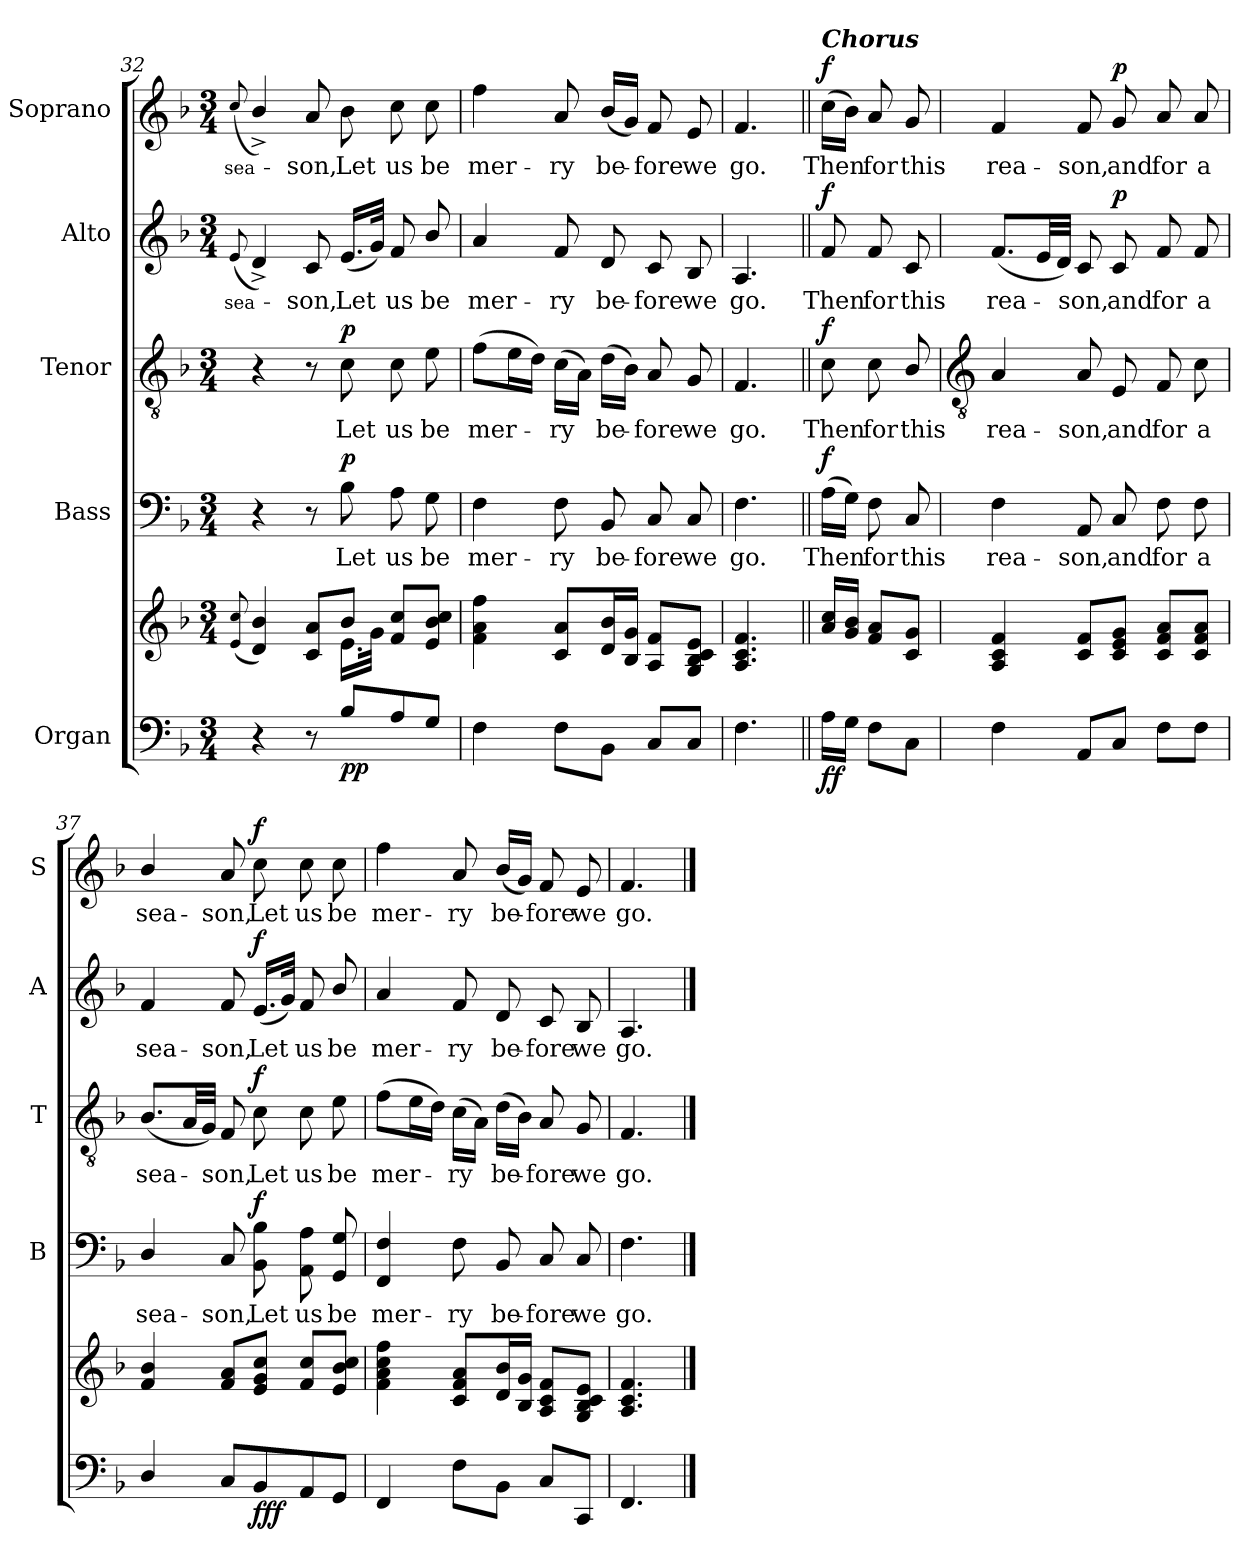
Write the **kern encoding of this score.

**kern	**kern	**dynam	**kern	**text	**dynam	**kern	**text	**dynam	**kern	**text	**dynam	**kern	**text	**dynam
*part5	*part5	*part5	*part4	*part4	*part4	*part3	*part3	*part3	*part2	*part2	*part2	*part1	*part1	*part1
*staff6	*staff5	*staff5/6	*staff4	*staff4	*staff4	*staff3	*staff3	*staff3	*staff2	*staff2	*staff2	*staff1	*staff1	*staff1
*I"Organ	*	*	*I"Bass	*	*	*I"Tenor	*	*	*I"Alto	*	*	*I"Soprano	*	*
*	*	*	*I'B	*	*	*I'T	*	*	*I'A	*	*	*I'S	*	*
!!LO:LB:g=z
*clefF4	*clefG2	*	*clefF4	*	*	*clefGv2	*	*	*clefG2	*	*	*clefG2	*	*
*k[b-]	*k[b-]	*	*k[b-]	*	*	*k[b-]	*	*	*k[b-]	*	*	*k[b-]	*	*
*F:	*F:	*	*F:	*	*	*F:	*	*	*F:	*	*	*F:	*	*
*M3/4	*M3/4	*	*M3/4	*	*	*M3/4	*	*	*M3/4	*	*	*M3/4	*	*
=32	=32	=32	=32	=32	=32	=32	=32	=32	=32	=32	=32	=32	=32	=32
!	!	!	!	!	!	!	!	!	!	!LO:LY:b	!	!	!LO:LY:b	!
.	(<8qqe/ 8qqcc/	.	.	.	.	.	.	.	(<8qqe	sea-	.	(<8qqcc/	sea-	.
*	*^	*	*	*	*	*	*	*	*	*	*	*	*	*
4r	4d/ 4b-/)	4.ryy	.	4r	.	.	4r	.	.	4d^)	.	.	4b-^/)	.	.
!	!	!	!	!	!	!	!	!	!	!	!LO:LY:b	!	!	!LO:LY:b	!
8r	8c/ 8a/L	.	.	8r	.	.	8r	.	.	8c	son,	.	8a	son,	.
!	!	!	!LO:DY:b=2	!	!LO:LY:b	!	!	!LO:LY:b	!	!	!LO:LY:b	!	!	!LO:LY:b	!
!	!	!	!LO:DY:n=1:b	!	!	!LO:DY:b	!	!	!LO:DY:b	!	!	!	!	!	!
8B-\L	8b-\J	16.e\LL	p p	8B-	Let	p	8c	Let	p	(<16.eLL	Let	.	8b-	Let	.
.	.	32g\JJ	.	.	.	.	.	.	.	32gJJ)	.	.	.	.	.
!	!	!	!	!	!LO:LY:b	!	!	!LO:LY:b	!	!	!LO:LY:b	!	!	!LO:LY:b	!
8A/	8f 8ccL	4ryy	.	8A	us	.	8c	us	.	8f	us	.	8cc	us	.
!	!	!	!	!	!LO:LY:b	!	!	!LO:LY:b	!	!	!LO:LY:b	!	!	!LO:LY:b	!
8G/J	8e 8b- 8ccJ	.	.	8G	be	.	8e	be	.	8b-/	be	.	8cc	be	.
=33	=33	=33	=33	=33	=33	=33	=33	=33	=33	=33	=33	=33	=33	=33	=33
!	!	!	!	!	!LO:LY:b	!	!	!LO:LY:b	!	!	!LO:LY:b	!	!	!LO:LY:b	!
4F	4f 4a 4ff	2ryy	.	4F	mer-	.	(>8fL	mer-	.	4a	mer-	.	4ff	mer-	.
.	.	.	.	.	.	.	16eL	.	.	.	.	.	.	.	.
.	.	.	.	.	.	.	16dJJ)	.	.	.	.	.	.	.	.
!	!	!	!	!	!LO:LY:b	!	!	!LO:LY:b	!	!	!LO:LY:b	!	!	!LO:LY:b	!
8FL	8c 8aL	.	.	8F	-ry	.	(>16cLL	ry	.	8f	-ry	.	8a	-ry	.
.	.	.	.	.	.	.	16AJJ)	.	.	.	.	.	.	.	.
!	!	!	!	!	!LO:LY:b	!	!	!LO:LY:b	!	!	!LO:LY:b	!	!	!LO:LY:b	!
8BB-J	16d 16b-L	.	.	8BB-	be-	.	(>16dLL	be-	.	8d	be-	.	(<16b-LL	be-	.
.	16B- 16gJJ	.	.	.	.	.	16B-JJ)	.	.	.	.	.	16gJJ)	.	.
!	!	!	!	!	!LO:LY:b	!	!	!LO:LY:b	!	!	!LO:LY:b	!	!	!LO:LY:b	!
8CL	8A 8fL	8ryy	.	8C	-fore	.	8A	fore	.	8c	-fore	.	8f	fore	.
!	!	!	!	!	!LO:LY:b	!	!	!LO:LY:b	!	!	!LO:LY:b	!	!	!LO:LY:b	!
8CJ	8G 8B- 8c 8eJ	8ryy	.	8C	we	.	8G	we	.	8B-	we	.	8e	we	.
=34	=34	=34	=34	=34	=34	=34	=34	=34	=34	=34	=34	=34	=34	=34	=34
!	!	!	!	!	!LO:LY:b	!	!	!LO:LY:b	!	!	!LO:LY:b	!	!	!LO:LY:b	!
4.F	4.A 4.c 4.f	4.ryy	.	4.F	go.	.	4.F	go.	.	4.A	go.	.	4.f	go.	.
=35||	=35||	=35||	=35||	=35||	=35||	=35||	=35||	=35||	=35||	=35||	=35||	=35||	=35||	=35||	=35||
!	!	!	!	!	!	!	!	!	!	!	!	!	!LO:TX:a:Bi:t=Chorus	!	!
!	!	!	!LO:DY:b=2	!	!LO:LY:b	!	!	!LO:LY:b	!	!	!LO:LY:b	!	!	!LO:LY:b	!
!	!	!	!LO:DY:n=1:b	!	!	!LO:DY:b	!	!	!LO:DY:b	!	!	!LO:DY:b	!	!	!LO:DY:b
16ALL	16a 16ccLL	4.ryy	f f	(>16ALL	Then	f	8c	Then	f	8f	Then	f	(>16ccLL	Then	f
16GJJ	16g 16b-JJ	.	.	16GJJ)	.	.	.	.	.	.	.	.	16b-JJ)	.	.
!	!	!	!	!	!LO:LY:b	!	!	!LO:LY:b	!	!	!LO:LY:b	!	!	!LO:LY:b	!
8FL	8f 8aL	.	.	8F	for	.	8c	for	.	8f	for	.	8a	for	.
!	!	!	!	!	!LO:LY:b	!	!	!LO:LY:b	!	!	!LO:LY:b	!	!	!LO:LY:b	!
8CJ	8c 8gJ	.	.	8C	this	.	8B-/	this	.	8c	this	.	8g	this	.
*	*v	*v	*	*	*	*	*	*	*	*	*	*	*	*	*
!!LO:LB:g=z
=36	=36	=36	=36	=36	=36	=36	=36	=36	=36	=36	=36	=36	=36	=36
*	*	*	*	*	*	*clefGv2	*	*	*	*	*	*	*	*
!	!	!	!	!LO:LY:b	!	!	!LO:LY:b	!	!	!LO:LY:b	!	!	!LO:LY:b	!
4F	4A 4c 4f	.	4F	rea-	.	4A	rea-	.	(<8.fL	rea-	.	4f	rea-	.
.	.	.	.	.	.	.	.	.	32eLL	.	.	.	.	.
.	.	.	.	.	.	.	.	.	32dJJJ)	.	.	.	.	.
!	!	!	!	!LO:LY:b	!	!	!LO:LY:b	!	!	!LO:LY:b	!	!	!LO:LY:b	!
8AAL	8c 8fL	.	8AA	-son,	.	8A	-son,	.	8c	son,	.	8f	-son,	.
!	!	!	!	!LO:LY:b	!	!	!LO:LY:b	!	!	!LO:LY:b	!LO:DY:b	!	!LO:LY:b	!LO:DY:b
8CJ	8c 8e 8gJ	.	8C	and	.	8E	and	.	8c	and	p	8g	and	p
!	!	!	!	!LO:LY:b	!	!	!LO:LY:b	!	!	!LO:LY:b	!	!	!LO:LY:b	!
8FL	8c 8f 8aL	.	8F	for	.	8F	for	.	8f	for	.	8a	for	.
!	!	!	!	!LO:LY:b	!	!	!LO:LY:b	!	!	!LO:LY:b	!	!	!LO:LY:b	!
8FJ	8c 8f 8aJ	.	8F	a	.	8c	a	.	8f	a	.	8a	a	.
=37	=37	=37	=37	=37	=37	=37	=37	=37	=37	=37	=37	=37	=37	=37
!	!	!	!	!LO:LY:b	!	!	!LO:LY:b	!	!	!LO:LY:b	!	!	!LO:LY:b	!
4D/	4f/ 4b-/	.	4D/	sea-	.	(<8.B-L	sea-	.	4f	sea-	.	4b-/	sea-	.
.	.	.	.	.	.	32ALL	.	.	.	.	.	.	.	.
.	.	.	.	.	.	32GJJJ)	.	.	.	.	.	.	.	.
!	!	!	!	!LO:LY:b	!	!	!LO:LY:b	!	!	!LO:LY:b	!	!	!LO:LY:b	!
8CL	8f 8aL	.	8C	-son,	.	8F	son,	.	8f	-son,	.	8a	-son,	.
!	!	!LO:DY:b=2	!	!LO:LY:b	!	!	!LO:LY:b	!	!	!LO:LY:b	!	!	!LO:LY:b	!
!	!	!LO:DY:n=1:b	!	!	!	!	!	!	!	!	!	!	!	!
!	!	!LO:DY:n=2:b	!	!	!LO:DY:b	!	!	!LO:DY:b	!	!	!LO:DY:b	!	!	!LO:DY:b
8BB-	8e 8g 8ccJ	f f f	8BB- 8B-	Let	f	8c	Let	f	(<16.eLL	Let	f	8cc	Let	f
.	.	.	.	.	.	.	.	.	32gJJ)	.	.	.	.	.
!	!	!	!	!LO:LY:b	!	!	!LO:LY:b	!	!	!LO:LY:b	!	!	!LO:LY:b	!
8AA	8f 8ccL	.	8AA 8A	us	.	8c	us	.	8f	us	.	8cc	us	.
!	!	!	!	!LO:LY:b	!	!	!LO:LY:b	!	!	!LO:LY:b	!	!	!LO:LY:b	!
8GGJ	8e 8b- 8ccJ	.	8GG 8G	be	.	8e	be	.	8b-/	be	.	8cc	be	.
=38	=38	=38	=38	=38	=38	=38	=38	=38	=38	=38	=38	=38	=38	=38
!	!	!	!	!LO:LY:b	!	!	!LO:LY:b	!	!	!LO:LY:b	!	!	!LO:LY:b	!
4FF	4f 4a 4cc 4ff	.	4FF 4F	mer-	.	(>8fL	mer-	.	4a	mer-	.	4ff	mer-	.
.	.	.	.	.	.	16eL	.	.	.	.	.	.	.	.
.	.	.	.	.	.	16dJJ)	.	.	.	.	.	.	.	.
!	!	!	!	!LO:LY:b	!	!	!LO:LY:b	!	!	!LO:LY:b	!	!	!LO:LY:b	!
8FL	8c 8f 8aL	.	8F	-ry	.	(>16cLL	ry	.	8f	-ry	.	8a	-ry	.
.	.	.	.	.	.	16AJJ)	.	.	.	.	.	.	.	.
!	!	!	!	!LO:LY:b	!	!	!LO:LY:b	!	!	!LO:LY:b	!	!	!LO:LY:b	!
8BB-J	16d 16b-L	.	8BB-	be-	.	(>16dLL	be-	.	8d	be-	.	(<16b-LL	be-	.
.	16B- 16gJJ	.	.	.	.	16B-JJ)	.	.	.	.	.	16gJJ)	.	.
!	!	!	!	!LO:LY:b	!	!	!LO:LY:b	!	!	!LO:LY:b	!	!	!LO:LY:b	!
8CL	8A 8c 8fL	.	8C	-fore	.	8A	fore	.	8c	-fore	.	8f	fore	.
!	!	!	!	!LO:LY:b	!	!	!LO:LY:b	!	!	!LO:LY:b	!	!	!LO:LY:b	!
8CCJ	8G 8B- 8c 8eJ	.	8C	we	.	8G	we	.	8B-	we	.	8e	we	.
=39	=39	=39	=39	=39	=39	=39	=39	=39	=39	=39	=39	=39	=39	=39
!	!	!	!	!LO:LY:b	!	!	!LO:LY:b	!	!	!LO:LY:b	!	!	!LO:LY:b	!
4.FF	4.A 4.c 4.f	.	4.F	go.	.	4.F	go.	.	4.A	go.	.	4.f	go.	.
==	==	==	==	==	==	==	==	==	==	==	==	==	==	==
*-	*-	*-	*-	*-	*-	*-	*-	*-	*-	*-	*-	*-	*-	*-
